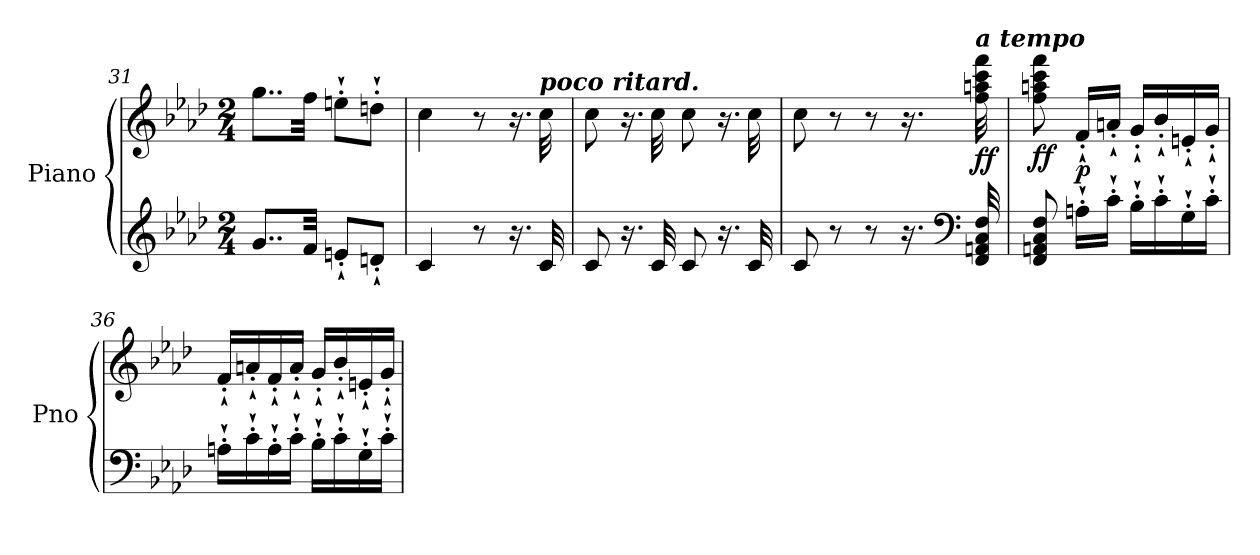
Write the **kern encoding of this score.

**kern	**kern	**dynam
*part1	*part1	*part1
*staff2	*staff1	*staff1/2
*I"Piano	*	*
*I'Pno	*	*
*clefG2	*clefG2	*
*k[b-e-a-d-]	*k[b-e-a-d-]	*
*M2/4	*M2/4	*
=31	=31	=31
8..g/L	8..gg\L	.
32f/Jkk	32ff\Jkk	.
8en`'/L	8een`'\L	.
8dn`'/J	8ddn`'\J	.
=32	=32	=32
4c/	4cc\	.
8r	8r	.
16.r	16.r	.
!	!LO:TX:a:Bi:t=poco ritard.	!
32c/	32cc\	.
=33	=33	=33
8c/	8cc\	.
16.r	16.r	.
32c/	32cc\	.
8c/	8cc\	.
16.r	16.r	.
32c/	32cc\	.
=34	=34	=34
8c/	8cc\	.
8r	8r	.
8r	8r	.
16.r	16.r	.
*clefF4	*	*
!	!LO:TX:a:Bi:t=a tempo	!
!	!	!LO:DY:b
32FF/ 32AAn/ 32C/ 32F/	32ff\ 32aan\ 32ccc\ 32fff\	ff
=35	=35	=35
!	!	!LO:DY:b
8FF/ 8AAn/ 8C/ 8F/	8ff\ 8aan\ 8ccc\ 8fff\	ff
!	!	!LO:DY:b
16An`'\LL	16f`'/LL	p
16c`'\JJ	16an`'/JJ	.
16B-`'\LL	16g`'/LL	.
16c`'\	16b-`'/	.
16G`'\	16en`'/	.
16c`'\JJ	16g`'/JJ	.
!!LO:LB:g=z
=36	=36	=36
16An`'\LL	16f`'/LL	.
16c`'\	16an`'/	.
16A`'\	16f`'/	.
16c`'\JJ	16a`'/JJ	.
16B-`'\LL	16g`'/LL	.
16c`'\	16b-`'/	.
16G`'\	16en`'/	.
16c`'\JJ	16g`'/JJ	.
=	=	=
*-	*-	*-
